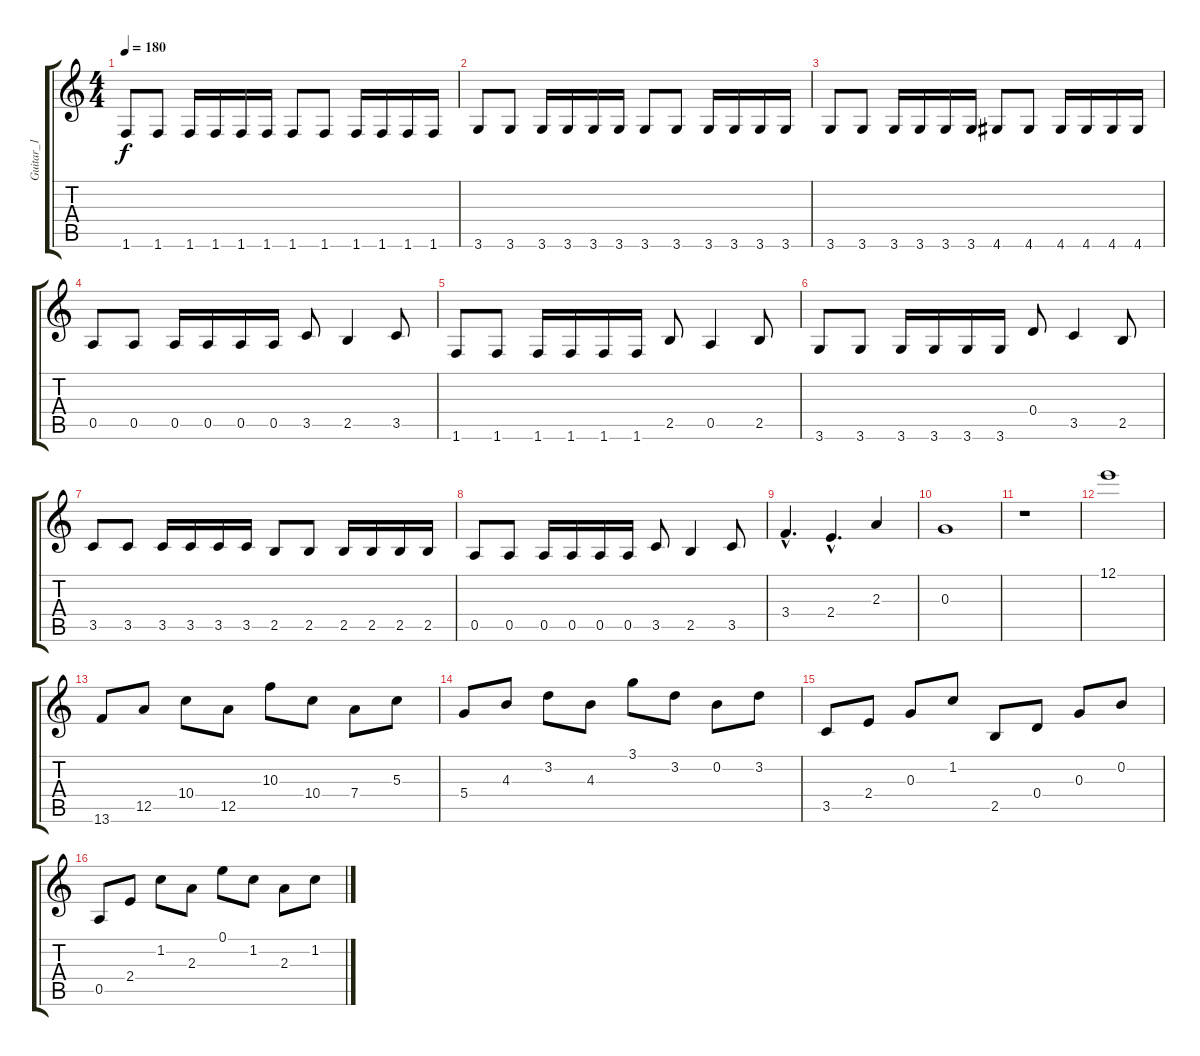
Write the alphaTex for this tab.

\track ("Guitar_1" "Guitar_1") {instrument distortionguitar}
\staff {score tabs}
\tuning (E4 B3 G3 D3 A2 E2) {hide}
\ts (4 4)
\tempo 180
\clef g2
\ks c
1.6.8{dy f} 1.6.8 1.6.16 1.6.16 1.6.16 1.6.16 1.6.8 1.6.8 1.6.16 1.6.16 1.6.16 1.6.16 |
3.6.8 3.6.8 3.6.16 3.6.16 3.6.16 3.6.16 3.6.8 3.6.8 3.6.16 3.6.16 3.6.16 3.6.16 |
3.6.8 3.6.8 3.6.16 3.6.16 3.6.16 3.6.16 4.6.8 4.6.8 4.6.16 4.6.16 4.6.16 4.6.16 |
0.5.8 0.5.8 0.5.16 0.5.16 0.5.16 0.5.16 3.5.8 2.5.4 3.5.8 |
1.6.8 1.6.8 1.6.16 1.6.16 1.6.16 1.6.16 2.5.8 0.5.4 2.5.8 |
3.6.8 3.6.8 3.6.16 3.6.16 3.6.16 3.6.16 0.4.8 3.5.4 2.5.8 |
3.5.8 3.5.8 3.5.16 3.5.16 3.5.16 3.5.16 2.5.8 2.5.8 2.5.16 2.5.16 2.5.16 2.5.16 |
0.5.8 0.5.8 0.5.16 0.5.16 0.5.16 0.5.16 3.5.8 2.5.4 3.5.8 |
3.4{hac}.4{d} 2.4{hac}.4{d} 2.3.4 |
0.3.1 |
r.1 |
12.1.1 |
13.6.8 12.5.8 10.4.8 12.5.8 10.3.8 10.4.8 7.4.8 5.3.8 |
5.4.8 4.3.8 3.2.8 4.3.8 3.1.8 3.2.8 0.2.8 3.2.8 |
3.5.8 2.4.8 0.3.8 1.2.8 2.5.8 0.4.8 0.3.8 0.2.8 |
0.5.8 2.4.8 1.2.8 2.3.8 0.1.8 1.2.8 2.3.8 1.2.8
